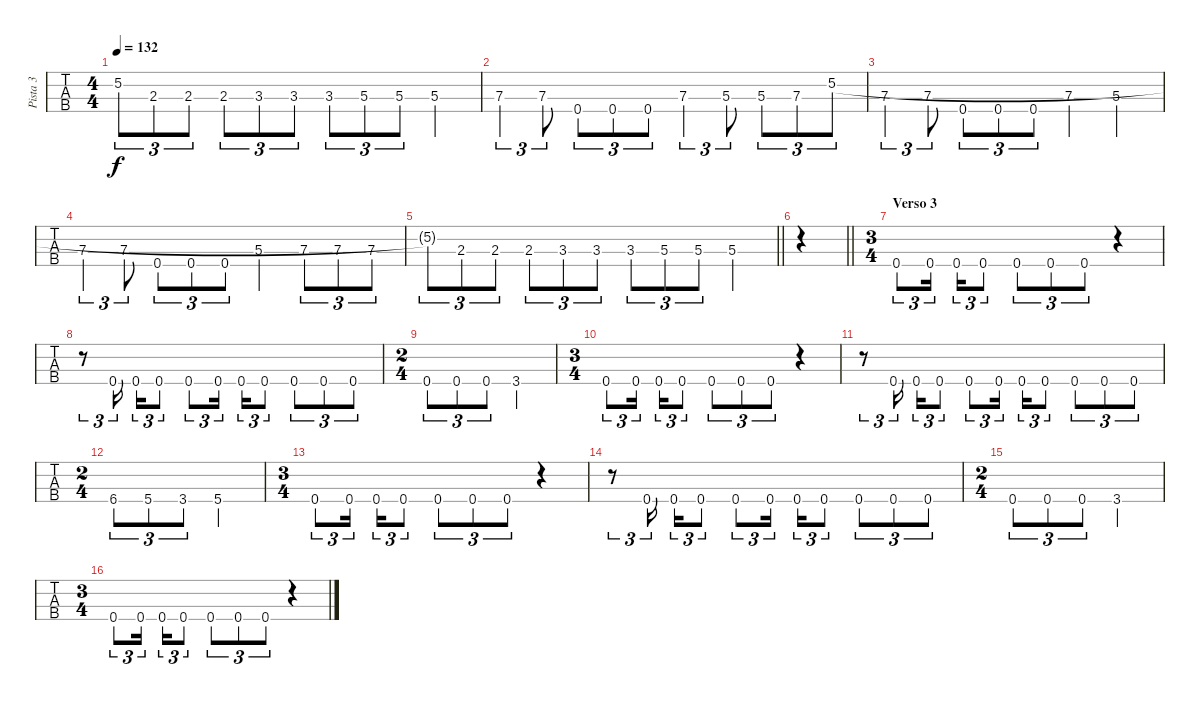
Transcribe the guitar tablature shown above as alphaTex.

\track ("Pista 3" "Pista 3") {instrument electricbassfinger}
\staff {tabs}
\tuning (Eb2 Bb1 F1 C1) {hide}
\ts (4 4)
\tempo 132
\clef f4
\ks c
5.2{t}.8{tu (3 2) dy f} 2.3.8{tu (3 2)} 2.3.8{tu (3 2)} 2.3.8{tu (3 2)} 3.3.8{tu (3 2)} 3.3.8{tu (3 2)} 3.3.8{tu (3 2)} 5.3.8{tu (3 2)} 5.3.8{tu (3 2)} 5.3.4 |
7.3.4{tu (3 2)} 7.3.8{tu (3 2)} 0.4.8{tu (3 2)} 0.4.8{tu (3 2)} 0.4.8{tu (3 2)} 7.3.4{tu (3 2)} 5.3.8{tu (3 2)} 5.3.8{tu (3 2)} 7.3.8{tu (3 2)} 5.2.8{tu (3 2)} |
7.3.4{tu (3 2)} 7.3.8{tu (3 2)} 0.4.8{tu (3 2)} 0.4.8{tu (3 2)} 0.4.8{tu (3 2)} 7.3.4 5.3.4 |
7.3.4{tu (3 2)} 7.3.8{tu (3 2)} 0.4.8{tu (3 2)} 0.4.8{tu (3 2)} 0.4.8{tu (3 2)} 5.3.4 7.3.8{tu (3 2)} 7.3.8{tu (3 2)} 7.3.8{tu (3 2)} |
\barLineRight lightlight
5.2{t}.8{tu (3 2)} 2.3.8{tu (3 2)} 2.3.8{tu (3 2)} 2.3.8{tu (3 2)} 3.3.8{tu (3 2)} 3.3.8{tu (3 2)} 3.3.8{tu (3 2)} 5.3.8{tu (3 2)} 5.3.8{tu (3 2)} 5.3.4 |
\barLineRight lightlight
|
\ts (3 4)
\section ("" "Verso 3")
0.4.8{tu (3 2)} 0.4.16{tu (3 2) beam splitsecondary} 0.4.16{tu (3 2)} 0.4.8{tu (3 2)} 0.4.8{tu (3 2)} 0.4.8{tu (3 2)} 0.4.8{tu (3 2)} r.4 |
r.8{tu (3 2)} 0.4.16{tu (3 2) beam splitsecondary} 0.4.16{tu (3 2)} 0.4.8{tu (3 2)} 0.4.8{tu (3 2)} 0.4.16{tu (3 2) beam splitsecondary} 0.4.16{tu (3 2)} 0.4.8{tu (3 2)} 0.4.8{tu (3 2)} 0.4.8{tu (3 2)} 0.4.8{tu (3 2)} |
\ts (2 4)
0.4.8{tu (3 2)} 0.4.8{tu (3 2)} 0.4.8{tu (3 2)} 3.4.4 |
\ts (3 4)
0.4.8{tu (3 2)} 0.4.16{tu (3 2) beam splitsecondary} 0.4.16{tu (3 2)} 0.4.8{tu (3 2)} 0.4.8{tu (3 2)} 0.4.8{tu (3 2)} 0.4.8{tu (3 2)} r.4 |
r.8{tu (3 2)} 0.4.16{tu (3 2) beam splitsecondary} 0.4.16{tu (3 2)} 0.4.8{tu (3 2)} 0.4.8{tu (3 2)} 0.4.16{tu (3 2) beam splitsecondary} 0.4.16{tu (3 2)} 0.4.8{tu (3 2)} 0.4.8{tu (3 2)} 0.4.8{tu (3 2)} 0.4.8{tu (3 2)} |
\ts (2 4)
6.4.8{tu (3 2)} 5.4.8{tu (3 2)} 3.4.8{tu (3 2)} 5.4.4 |
\ts (3 4)
0.4.8{tu (3 2)} 0.4.16{tu (3 2) beam splitsecondary} 0.4.16{tu (3 2)} 0.4.8{tu (3 2)} 0.4.8{tu (3 2)} 0.4.8{tu (3 2)} 0.4.8{tu (3 2)} r.4 |
r.8{tu (3 2)} 0.4.16{tu (3 2) beam splitsecondary} 0.4.16{tu (3 2)} 0.4.8{tu (3 2)} 0.4.8{tu (3 2)} 0.4.16{tu (3 2) beam splitsecondary} 0.4.16{tu (3 2)} 0.4.8{tu (3 2)} 0.4.8{tu (3 2)} 0.4.8{tu (3 2)} 0.4.8{tu (3 2)} |
\ts (2 4)
0.4.8{tu (3 2)} 0.4.8{tu (3 2)} 0.4.8{tu (3 2)} 3.4.4 |
\ts (3 4)
0.4.8{tu (3 2)} 0.4.16{tu (3 2) beam splitsecondary} 0.4.16{tu (3 2)} 0.4.8{tu (3 2)} 0.4.8{tu (3 2)} 0.4.8{tu (3 2)} 0.4.8{tu (3 2)} r.4
